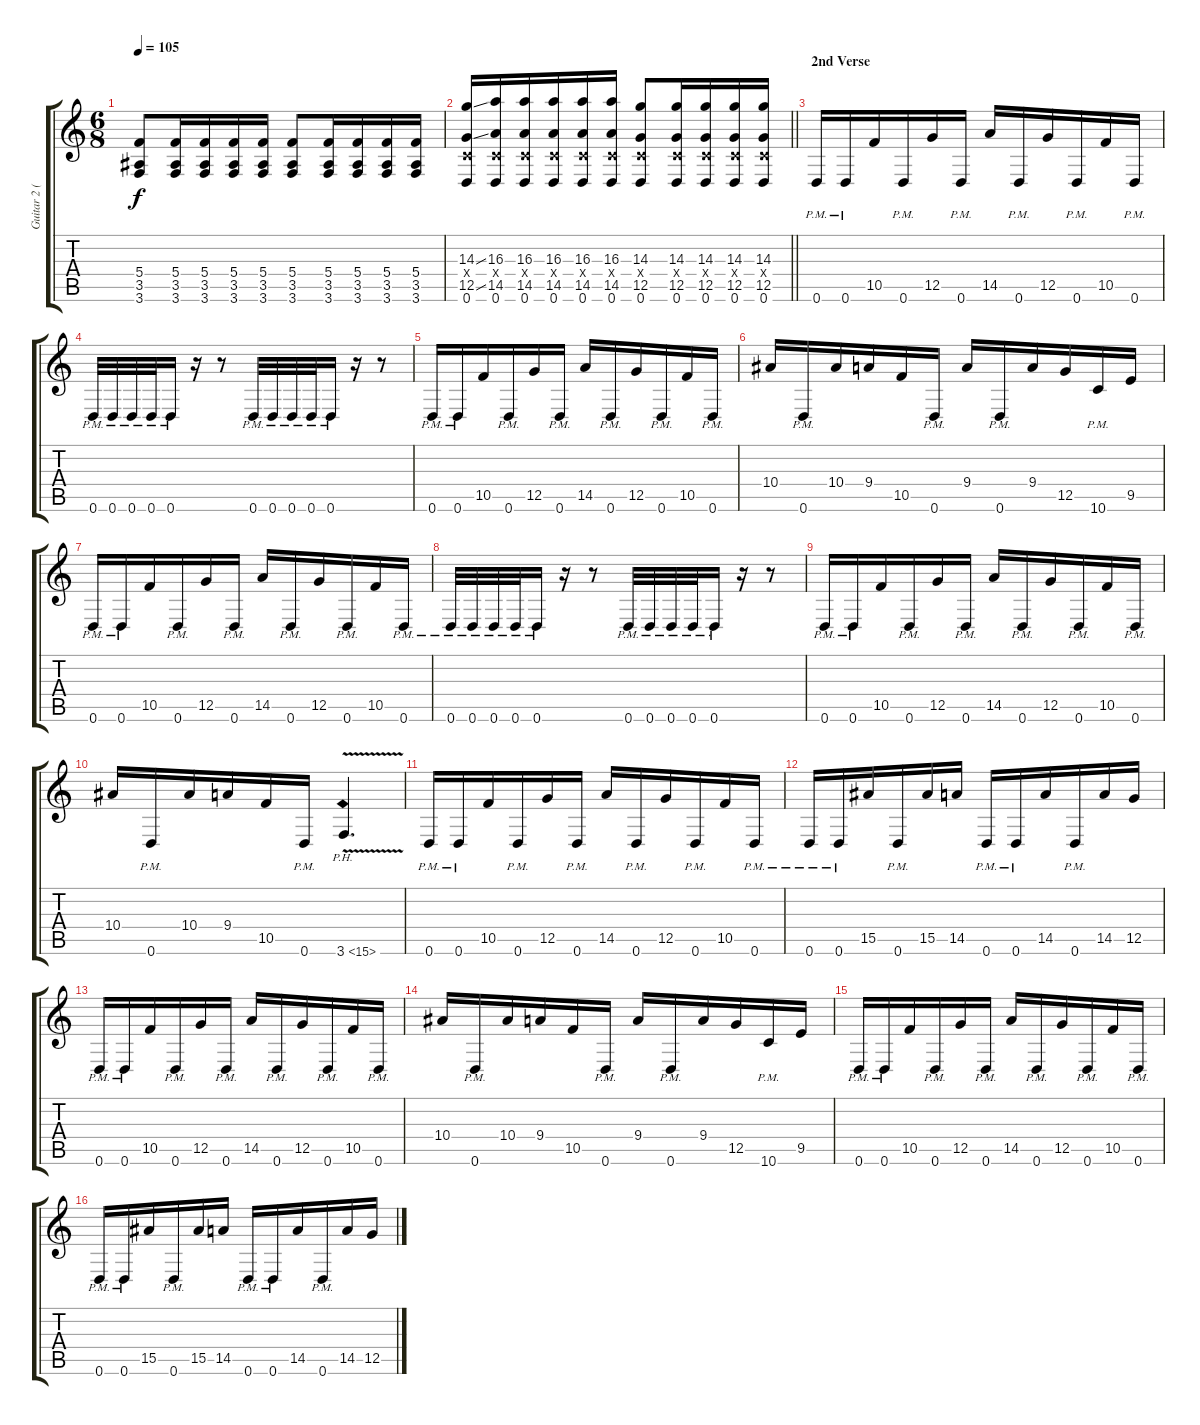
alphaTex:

\track ("Guitar 2 (Rhythm)" "Guitar 2 (") {instrument distortionguitar}
\staff {score tabs}
\tuning (D4 A3 F3 C3 G2 D2) {hide}
\ts (6 8)
\tempo 105
\clef g2
\ks c
(5.4 3.5 3.6).8{dy f} (5.4 3.5 3.6).16 (5.4 3.5 3.6).16 (5.4 3.5 3.6).16 (5.4 3.5 3.6).16 (5.4 3.5 3.6).8 (5.4 3.5 3.6).16 (5.4 3.5 3.6).16 (5.4 3.5 3.6).16 (5.4 3.5 3.6).16 |
\barLineRight lightlight
(14.3{ss} 0.4{x} 12.5{ss} 0.6).16 (16.3 0.4{x} 14.5 0.6).16 (16.3 0.4{x} 14.5 0.6).16 (16.3 0.4{x} 14.5 0.6).16 (16.3 0.4{x} 14.5 0.6).16 (16.3 0.4{x} 14.5 0.6).16 (14.3 0.4{x} 12.5 0.6).8 (14.3 0.4{x} 12.5 0.6).16 (14.3 0.4{x} 12.5 0.6).16 (14.3 0.4{x} 12.5 0.6).16 (14.3 0.4{x} 12.5 0.6).16 |
\section ("" "2nd Verse")
0.6{pm}.16 0.6{pm}.16 10.5.16 0.6{pm}.16 12.5.16 0.6{pm}.16 14.5.16 0.6{pm}.16 12.5.16 0.6{pm}.16 10.5.16 0.6{pm}.16 |
0.6{pm}.32 0.6{pm}.32 0.6{pm}.32 0.6{pm}.32 0.6{pm}.16 r.16 r.8 0.6{pm}.32 0.6{pm}.32 0.6{pm}.32 0.6{pm}.32 0.6{pm}.16 r.16 r.8 |
0.6{pm}.16 0.6{pm}.16 10.5.16 0.6{pm}.16 12.5.16 0.6{pm}.16 14.5.16 0.6{pm}.16 12.5.16 0.6{pm}.16 10.5.16 0.6{pm}.16 |
10.4.16 0.6{pm}.16 10.4.16 9.4.16 10.5.16 0.6{pm}.16 9.4.16 0.6{pm}.16 9.4.16 12.5.16 10.6{pm}.16 9.5.16 |
0.6{pm}.16 0.6{pm}.16 10.5.16 0.6{pm}.16 12.5.16 0.6{pm}.16 14.5.16 0.6{pm}.16 12.5.16 0.6{pm}.16 10.5.16 0.6{pm}.16 |
0.6{pm}.32 0.6{pm}.32 0.6{pm}.32 0.6{pm}.32 0.6{pm}.16 r.16 r.8 0.6{pm}.32 0.6{pm}.32 0.6{pm}.32 0.6{pm}.32 0.6{pm}.16 r.16 r.8 |
0.6{pm}.16 0.6{pm}.16 10.5.16 0.6{pm}.16 12.5.16 0.6{pm}.16 14.5.16 0.6{pm}.16 12.5.16 0.6{pm}.16 10.5.16 0.6{pm}.16 |
10.4.16 0.6{pm}.16 10.4.16 9.4.16 10.5.16 0.6{pm}.16 3.6{ph 12 v}.4{d} |
0.6{pm}.16 0.6{pm}.16 10.5.16 0.6{pm}.16 12.5.16 0.6{pm}.16 14.5.16 0.6{pm}.16 12.5.16 0.6{pm}.16 10.5.16 0.6{pm}.16 |
0.6{pm}.16 0.6{pm}.16 15.5.16 0.6{pm}.16 15.5.16 14.5.16 0.6{pm}.16 0.6{pm}.16 14.5.16 0.6{pm}.16 14.5.16 12.5.16 |
0.6{pm}.16 0.6{pm}.16 10.5.16 0.6{pm}.16 12.5.16 0.6{pm}.16 14.5.16 0.6{pm}.16 12.5.16 0.6{pm}.16 10.5.16 0.6{pm}.16 |
10.4.16 0.6{pm}.16 10.4.16 9.4.16 10.5.16 0.6{pm}.16 9.4.16 0.6{pm}.16 9.4.16 12.5.16 10.6{pm}.16 9.5.16 |
0.6{pm}.16 0.6{pm}.16 10.5.16 0.6{pm}.16 12.5.16 0.6{pm}.16 14.5.16 0.6{pm}.16 12.5.16 0.6{pm}.16 10.5.16 0.6{pm}.16 |
0.6{pm}.16 0.6{pm}.16 15.5.16 0.6{pm}.16 15.5.16 14.5.16 0.6{pm}.16 0.6{pm}.16 14.5.16 0.6{pm}.16 14.5.16 12.5.16
